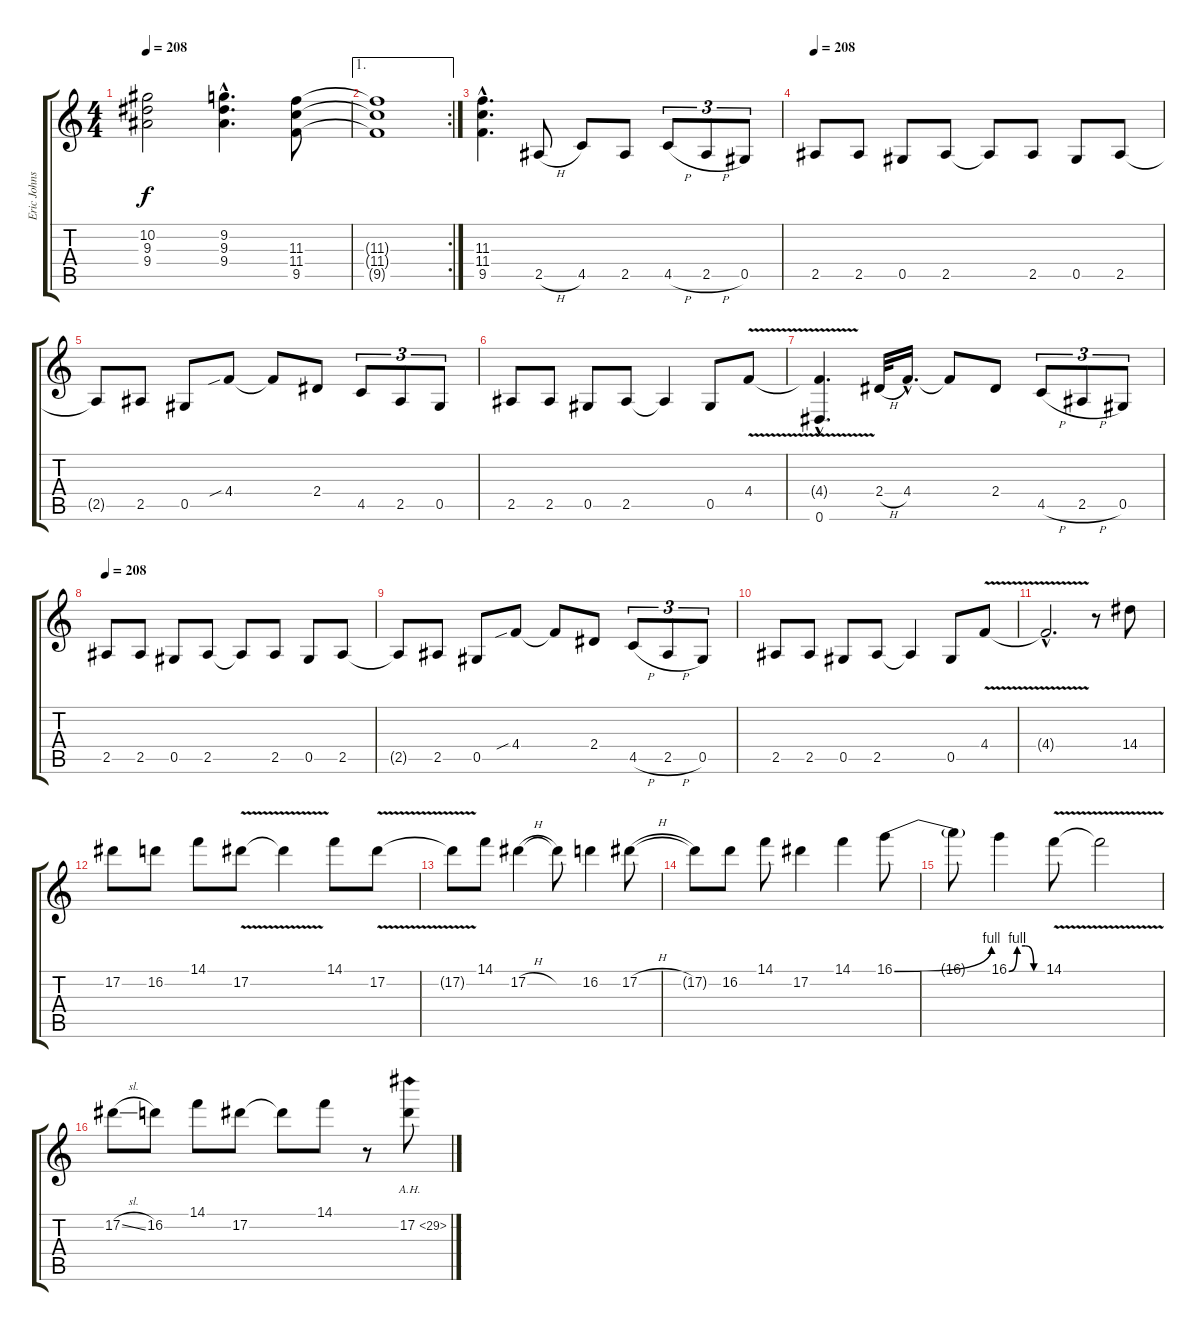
\track ("Eric Johnson" "Eric Johns") {instrument electricguitarjazz}
\staff {score tabs}
\tuning (Eb4 Bb3 Gb3 Db3 Ab2 Eb2) {hide}
\ts (4 4)
\tempo 208
\clef g2
\ks c
(10.2 9.3 9.4).2{dy f} (9.2{hac} 9.3{hac} 9.4{hac}).4{d} (11.3 11.4 9.5).8 |
\ae 1
\rc 2
(11.3{t} 11.4{t} 9.5{t}).1 |
(11.3{hac} 11.4{hac} 9.5{hac}).4{d} 2.5{h}.8 4.5.8 2.5.8 4.5{h}.8{tu (3 2)} 2.5{h}.8{tu (3 2)} 0.5.8{tu (3 2)} |
\tempo 208
2.5.8 2.5.8 0.5.8 2.5.8 2.5{t}.8 2.5.8 0.5.8 2.5.8 |
2.5{t}.8 2.5.8 0.5.8 4.4{sib}.8 4.4{t}.8 2.4.8 4.5.8{tu (3 2)} 2.5.8{tu (3 2)} 0.5.8{tu (3 2)} |
2.5.8 2.5.8 0.5.8 2.5.8 2.5{t}.4 0.5.8 4.4{v}.8 |
(4.4{hac t} 0.6{hac}).4{d} 2.4{h}.32 4.4{hac}.16{d} 4.4{t}.8 2.4.8 4.5{h}.8{tu (3 2)} 2.5{h}.8{tu (3 2)} 0.5.8{tu (3 2)} |
\tempo 208
2.5.8 2.5.8 0.5.8 2.5.8 2.5{t}.8 2.5.8 0.5.8 2.5.8 |
2.5{t}.8 2.5.8 0.5.8 4.4{sib}.8 4.4{t}.8 2.4.8 4.5{h}.8{tu (3 2)} 2.5{h}.8{tu (3 2)} 0.5.8{tu (3 2)} |
2.5.8 2.5.8 0.5.8 2.5.8 2.5{t}.4 0.5.8 4.4{v}.8 |
4.4{hac t}.2{d} r.8 14.4.8 |
17.2.8 16.2.8 14.1.8 17.2{v}.8 17.2{t}.4 14.1.8 17.2{v}.8 |
17.2{t}.8 14.1.8 17.2{h}.4 17.2{t}.8 16.2.4 17.2{h}.8 |
17.2{t}.8 16.2.8 14.1.8 17.2.4 14.1.4 16.1{be (bend 0 0 60 4)}.8 |
16.1{t}.8 16.1{be (custom 0 0 15 4 30 4 45 0 60 0)}.4 14.1{v}.8 14.1{t}.2 |
17.2{sl}.8 16.2.8 14.1.8 17.2.8 17.2{t}.8 14.1.8 r.8 17.2{ah 12}.8
